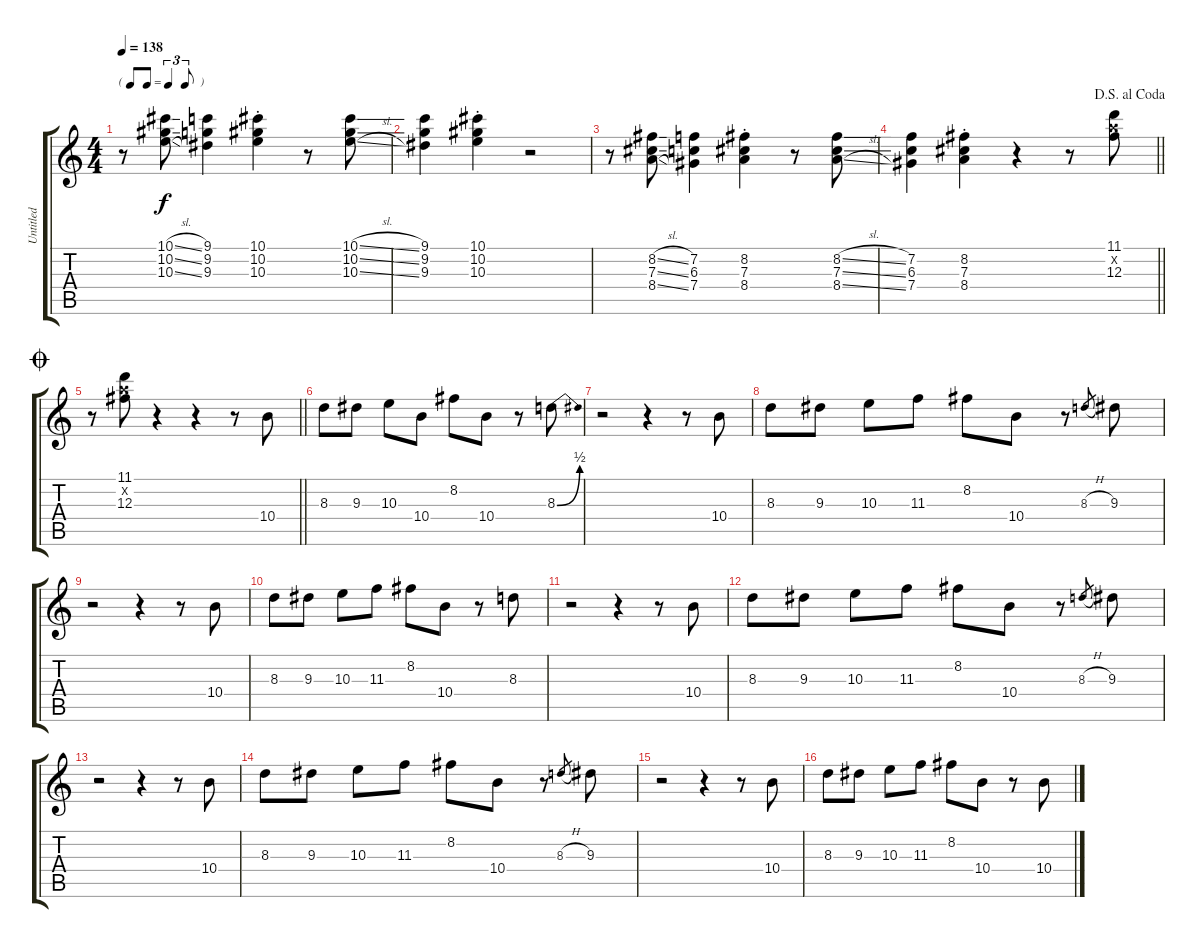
\track ("Untitled" "Untitled") {instrument acousticguitarsteel}
\staff {score tabs}
\tuning (Eb4 Bb3 Gb3 Db3 Ab2 Eb2) {hide}
\ts (4 4)
\tf triplet8th
\tempo 138
\clef g2
\ks c
r.8{dy f} (10.1{sl} 10.2{sl} 10.3{sl}).8 (9.1 9.2 9.3).4 (10.1{st} 10.2{st} 10.3{st}).4 r.8 (10.1{sl} 10.2{sl} 10.3{sl}).8 |
(9.1 9.2 9.3).4 (10.1{st} 10.2{st} 10.3{st}).4 r.2 |
r.8 (8.2{sl} 7.3{sl} 8.4{sl}).8 (7.2 6.3 7.4).4 (8.2{st} 7.3{st} 8.4{st}).4 r.8 (8.2{sl} 7.3{sl} 8.4{sl}).8 |
\jump dalsegnoalcoda
\barLineRight lightlight
(7.2 6.3 7.4).4 (8.2{st} 7.3{st} 8.4{st}).4 r.4 r.8 (11.1 11.2{x} 12.3).8 |
\jump coda
\barLineRight lightlight
r.8 (11.1 11.2{x} 12.3).8 r.4 r.4 r.8 10.4.8 |
8.3.8 9.3.8 10.3.8 10.4.8 8.2.8 10.4.8 r.8 8.3{be (bend 0 0 60 2)}.8 |
r.2 r.4 r.8 10.4.8 |
8.3.8 9.3.8 10.3.8 11.3.8 8.2.8 10.4.8 r.8 8.3{h}.8{gr} 9.3.8 |
r.2 r.4 r.8 10.4.8 |
8.3.8 9.3.8 10.3.8 11.3.8 8.2.8 10.4.8 r.8 8.3.8 |
r.2 r.4 r.8 10.4.8 |
8.3.8 9.3.8 10.3.8 11.3.8 8.2.8 10.4.8 r.8 8.3{h}.8{gr} 9.3.8 |
r.2 r.4 r.8 10.4.8 |
8.3.8 9.3.8 10.3.8 11.3.8 8.2.8 10.4.8 r.8 8.3{h}.8{gr} 9.3.8 |
r.2 r.4 r.8 10.4.8 |
8.3.8 9.3.8 10.3.8 11.3.8 8.2.8 10.4.8 r.8 10.4.8
